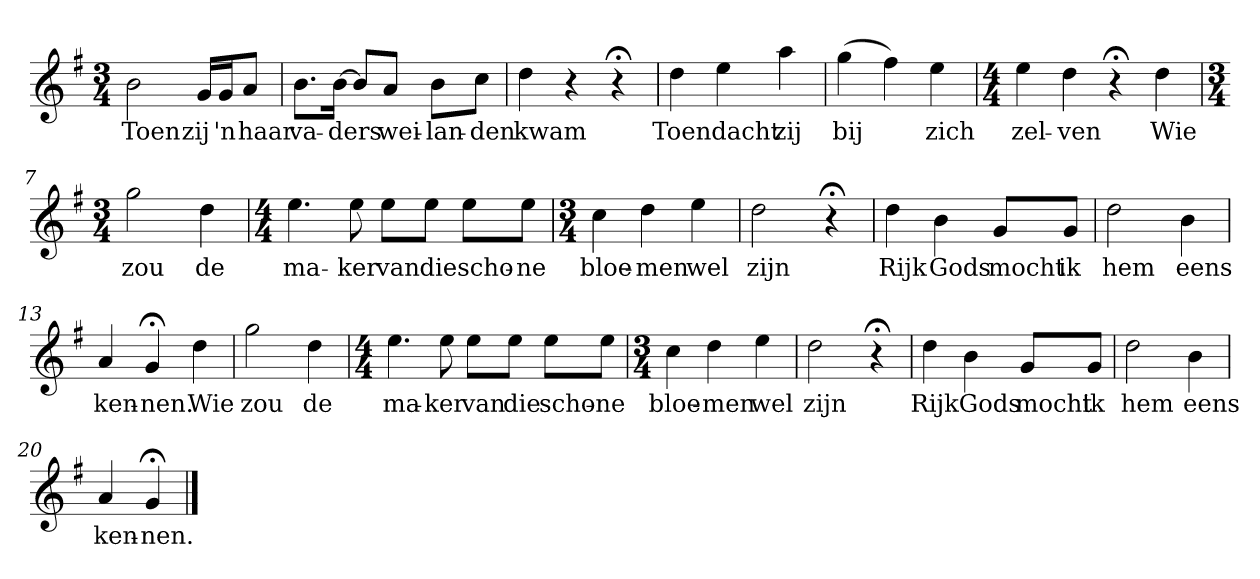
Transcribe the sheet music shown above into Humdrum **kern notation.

**kern	**text
*part1	*part1
*staff1	*staff1
*k[f#]	*
*G:	*
*M3/4	*
*MM120	*
=1	=1
2b	Toen
16gLL	zij
16gJ	'n
8aJ	haar
=2	=2
8.bL	va-
[16bJk	-ders
8bL]	.
8aJ	wei-
8bL	-lan-
8ccJ	-den
=3	=3
4dd	kwam
4r	.
4r;<	.
=4	=4
4dd	Toen
4ee	dacht
4aa	zij
=5	=5
(4gg	bij
4ff#)	.
4ee	zich
=6	=6
*M4/4	*
4ee	zel-
4dd	-ven
4r;<	.
4dd	Wie
=7	=7
*M3/4	*
2gg	zou
4dd	de
=8	=8
*M4/4	*
4.ee	ma-
8ee	-ker
8eeL	van
8eeJ	die
8eeL	scho-
8eeJ	-ne
=9	=9
*M3/4	*
4cc	bloe-
4dd	-men
4ee	wel
=10	=10
2dd	zijn
4r;<	.
=11	=11
4dd	Rijk
4b	Gods
8gL	mocht
8gJ	ik
=12	=12
2dd	hem
4b	eens
=13	=13
4a	ken-
4g;<	-nen.
4dd	Wie
=14	=14
2gg	zou
4dd	de
=15	=15
*M4/4	*
4.ee	ma-
8ee	-ker
8eeL	van
8eeJ	die
8eeL	scho-
8eeJ	-ne
=16	=16
*M3/4	*
4cc	bloe-
4dd	-men
4ee	wel
=17	=17
2dd	zijn
4r;<	.
=18	=18
4dd	Rijk
4b	Gods
8gL	mocht
8gJ	ik
=19	=19
2dd	hem
4b	eens
=20	=20
4a	ken-
4g;<	-nen.
==	==
*-	*-
